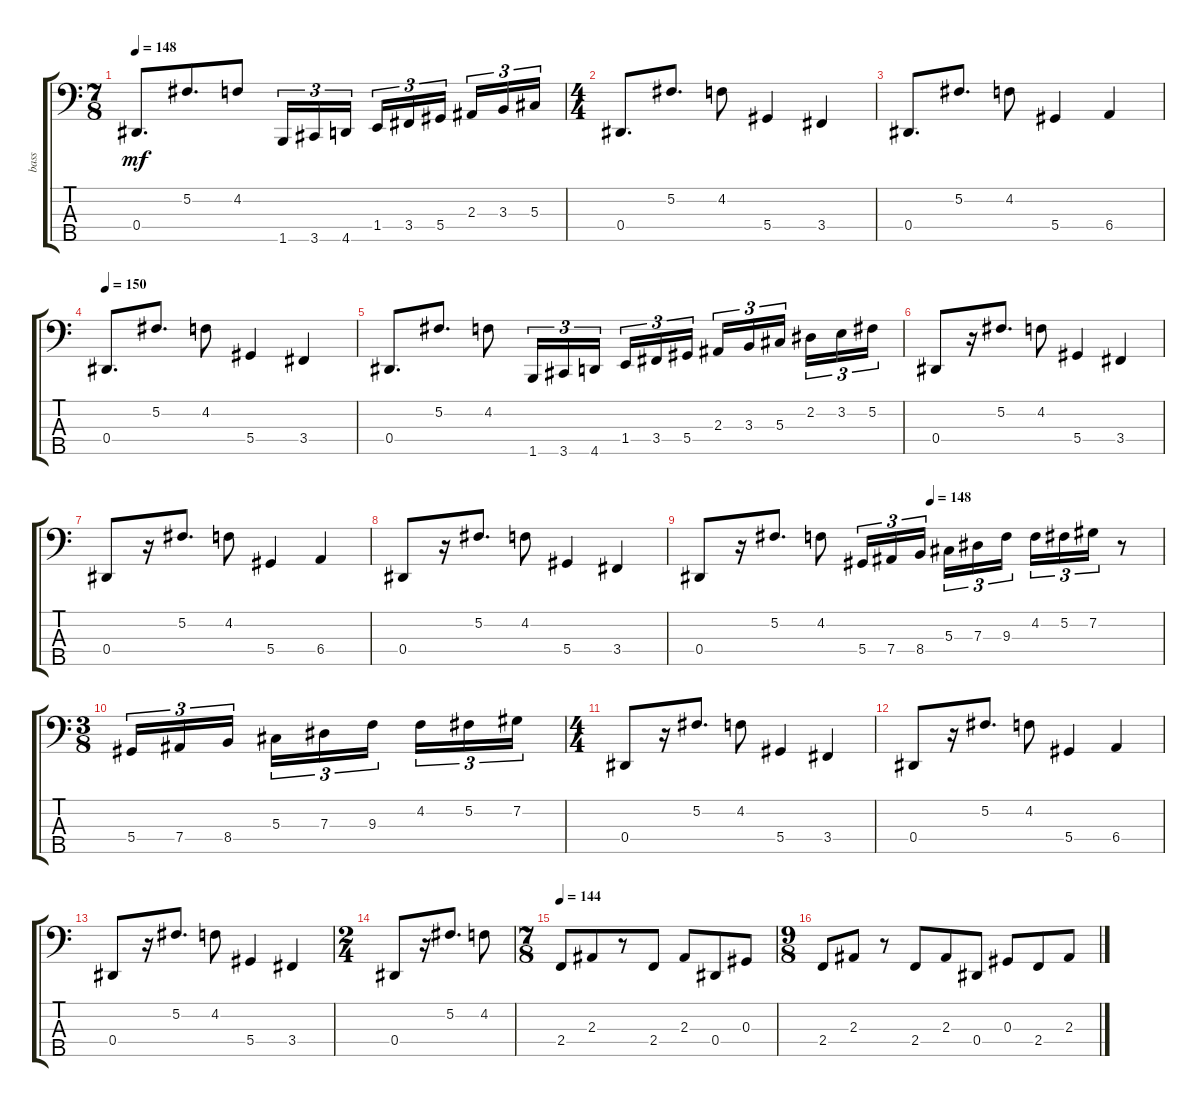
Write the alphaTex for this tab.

\track ("bass" "bass") {instrument electricbasspick}
\staff {score tabs}
\tuning (Gb2 Db2 Ab1 Eb1 Bb0) {hide}
\ts (7 8)
\tempo 148
\clef f4
\ks c
0.4.8{d dy mf} 5.2.8{d} 4.2.8 1.5.16{tu (3 2)} 3.5.16{tu (3 2)} 4.5.16{tu (3 2)} 1.4.16{tu (3 2)} 3.4.16{tu (3 2)} 5.4.16{tu (3 2)} 2.3.16{tu (3 2)} 3.3.16{tu (3 2)} 5.3.16{tu (3 2)} |
\ts (4 4)
0.4.8{d} 5.2.8{d} 4.2.8 5.4.4 3.4.4 |
0.4.8{d} 5.2.8{d} 4.2.8 5.4.4 6.4.4 |
\tempo 150
0.4.8{d} 5.2.8{d} 4.2.8 5.4.4 3.4.4 |
0.4.8{d} 5.2.8{d} 4.2.8 1.5.16{tu (3 2)} 3.5.16{tu (3 2)} 4.5.16{tu (3 2) beam splitsecondary} 1.4.16{tu (3 2)} 3.4.16{tu (3 2)} 5.4.16{tu (3 2)} 2.3.16{tu (3 2)} 3.3.16{tu (3 2)} 5.3.16{tu (3 2) beam splitsecondary} 2.2.16{tu (3 2)} 3.2.16{tu (3 2)} 5.2.16{tu (3 2)} |
0.4.8 r.16 5.2.8{d} 4.2.8 5.4.4 3.4.4 |
0.4.8 r.16 5.2.8{d} 4.2.8 5.4.4 6.4.4 |
0.4.8 r.16 5.2.8{d} 4.2.8 5.4.4 3.4.4 |
\tempo (148 0.5)
0.4.8 r.16 5.2.8{d} 4.2.8 5.4.16{tu (3 2)} 7.4.16{tu (3 2)} 8.4.16{tu (3 2) beam splitsecondary} 5.3.16{tu (3 2)} 7.3.16{tu (3 2)} 9.3.16{tu (3 2)} 4.2.16{tu (3 2)} 5.2.16{tu (3 2)} 7.2.16{tu (3 2)} r.8 |
\ts (3 8)
5.4.16{tu (3 2)} 7.4.16{tu (3 2)} 8.4.16{tu (3 2)} 5.3.16{tu (3 2)} 7.3.16{tu (3 2)} 9.3.16{tu (3 2)} 4.2.16{tu (3 2)} 5.2.16{tu (3 2)} 7.2.16{tu (3 2)} |
\ts (4 4)
0.4.8 r.16 5.2.8{d} 4.2.8 5.4.4 3.4.4 |
0.4.8 r.16 5.2.8{d} 4.2.8 5.4.4 6.4.4 |
0.4.8 r.16 5.2.8{d} 4.2.8 5.4.4 3.4.4 |
\ts (2 4)
0.4.8 r.16 5.2.8{d} 4.2.8 |
\ts (7 8)
\tempo 144
2.4.8 2.3.8 r.8 2.4.8 2.3.8 0.4.8 0.3.8 |
\ts (9 8)
2.4.8 2.3.8 r.8 2.4.8 2.3.8 0.4.8 0.3.8 2.4.8 2.3.8
